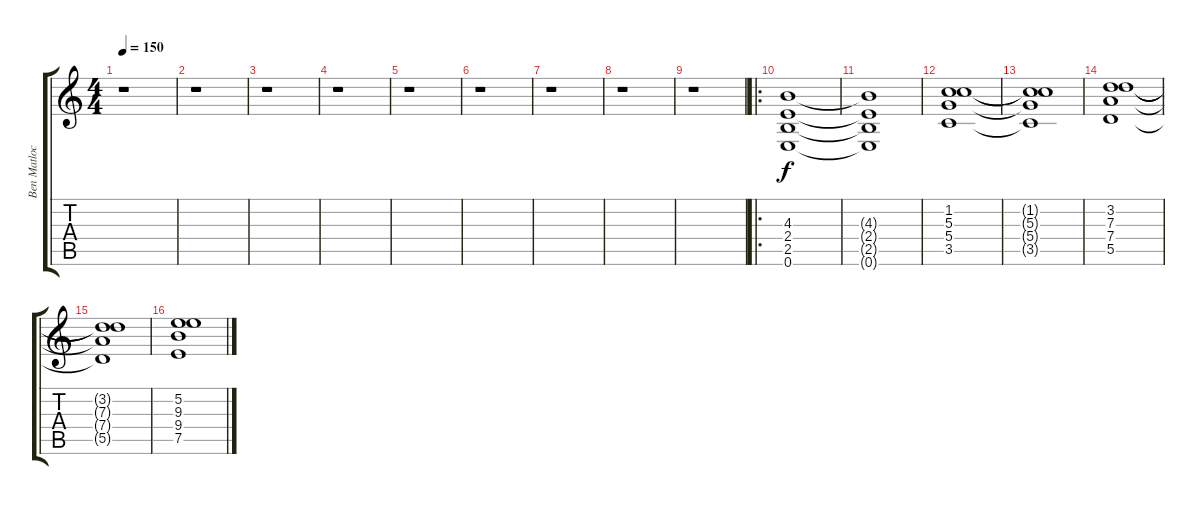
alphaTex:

\track ("Ben Matlock" "Ben Matloc") {instrument overdrivenguitar}
\staff {score tabs}
\tuning (E4 B3 G3 D3 A2 E2) {hide}
\ts (4 4)
\tempo 150
\clef g2
\ks c
r.1{dy f} |
\section ("" "")
r.1 |
r.1 |
r.1 |
r.1 |
r.1 |
r.1 |
r.1 |
r.1 |
\ro
\section ("" "")
(4.3 2.4 2.5 0.6).1 |
(4.3{t} 2.4{t} 2.5{t} 0.6{t}).1 |
(1.2 5.3 5.4 3.5).1 |
(1.2{t} 5.3{t} 5.4{t} 3.5{t}).1 |
(3.2 7.3 7.4 5.5).1 |
(3.2{t} 7.3{t} 7.4{t} 5.5{t}).1 |
(5.2 9.3 9.4 7.5).1
